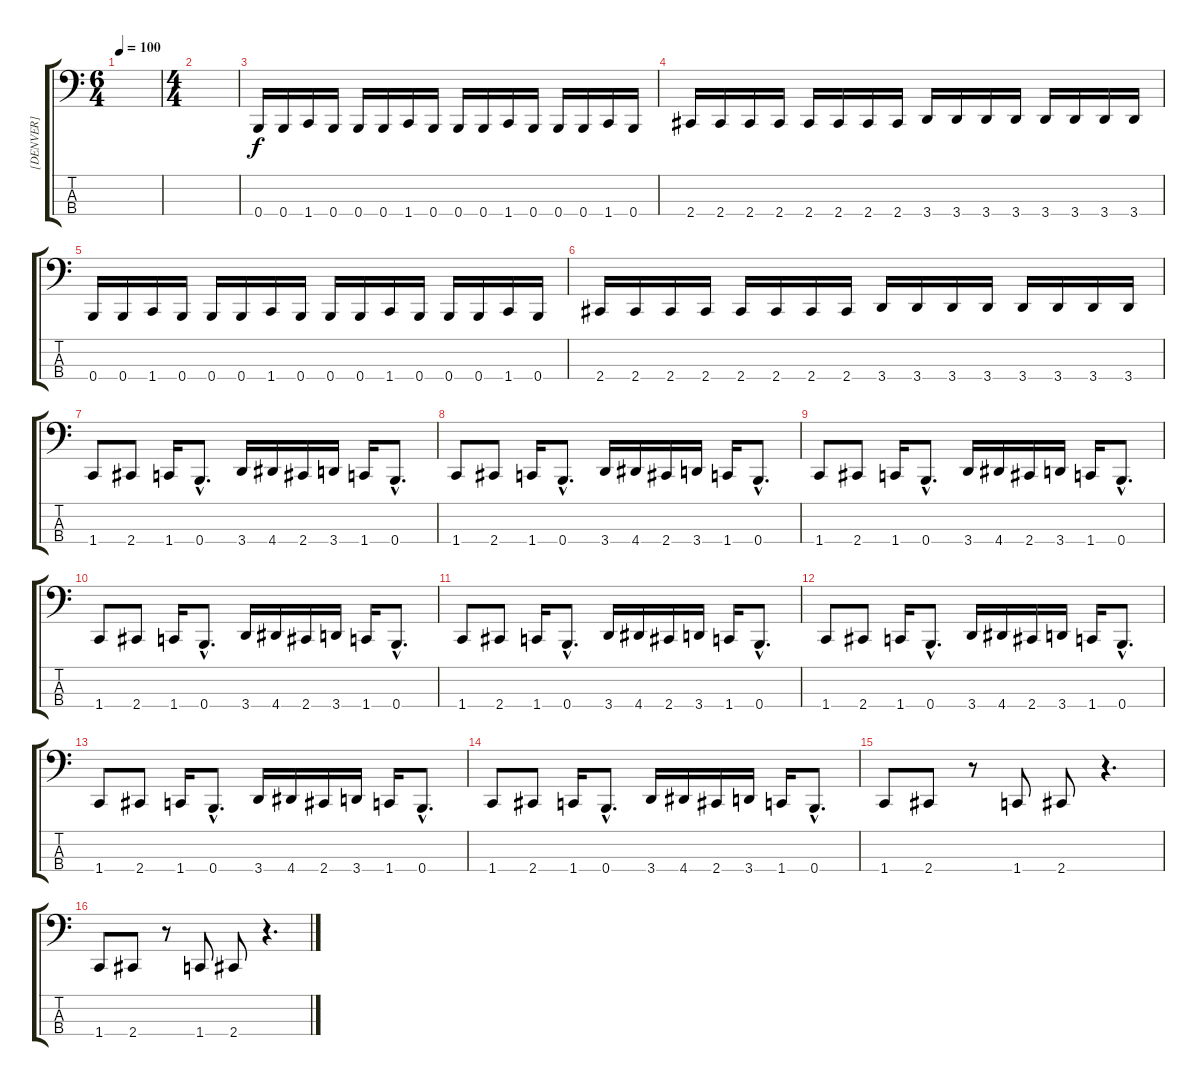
\track ("[DENVER]" "[DENVER]") {instrument electricbasspick}
\staff {score tabs}
\tuning (E2 B1 Gb1 B0) {hide}
\ts (6 4)
\tempo 100
\clef f4
\ks c
|
\ts (4 4)
|
0.4.16 0.4.16 1.4.16 0.4.16 0.4.16 0.4.16 1.4.16 0.4.16 0.4.16 0.4.16 1.4.16 0.4.16 0.4.16 0.4.16 1.4.16 0.4.16 |
2.4.16 2.4.16 2.4.16 2.4.16 2.4.16 2.4.16 2.4.16 2.4.16 3.4.16 3.4.16 3.4.16 3.4.16 3.4.16 3.4.16 3.4.16 3.4.16 |
0.4.16 0.4.16 1.4.16 0.4.16 0.4.16 0.4.16 1.4.16 0.4.16 0.4.16 0.4.16 1.4.16 0.4.16 0.4.16 0.4.16 1.4.16 0.4.16 |
2.4.16 2.4.16 2.4.16 2.4.16 2.4.16 2.4.16 2.4.16 2.4.16 3.4.16 3.4.16 3.4.16 3.4.16 3.4.16 3.4.16 3.4.16 3.4.16 |
1.4.8 2.4.8 1.4.16 0.4{hac}.8{d} 3.4.16 4.4.16 2.4.16 3.4.16 1.4.16 0.4{hac}.8{d} |
1.4.8 2.4.8 1.4.16 0.4{hac}.8{d} 3.4.16 4.4.16 2.4.16 3.4.16 1.4.16 0.4{hac}.8{d} |
1.4.8 2.4.8 1.4.16 0.4{hac}.8{d} 3.4.16 4.4.16 2.4.16 3.4.16 1.4.16 0.4{hac}.8{d} |
1.4.8 2.4.8 1.4.16 0.4{hac}.8{d} 3.4.16 4.4.16 2.4.16 3.4.16 1.4.16 0.4{hac}.8{d} |
1.4.8 2.4.8 1.4.16 0.4{hac}.8{d} 3.4.16 4.4.16 2.4.16 3.4.16 1.4.16 0.4{hac}.8{d} |
1.4.8 2.4.8 1.4.16 0.4{hac}.8{d} 3.4.16 4.4.16 2.4.16 3.4.16 1.4.16 0.4{hac}.8{d} |
1.4.8 2.4.8 1.4.16 0.4{hac}.8{d} 3.4.16 4.4.16 2.4.16 3.4.16 1.4.16 0.4{hac}.8{d} |
1.4.8 2.4.8 1.4.16 0.4{hac}.8{d} 3.4.16 4.4.16 2.4.16 3.4.16 1.4.16 0.4{hac}.8{d} |
1.4.8 2.4.8 r.8 1.4.8 2.4.8 r.4{d} |
1.4.8 2.4.8 r.8 1.4.8 2.4.8 r.4{d}
